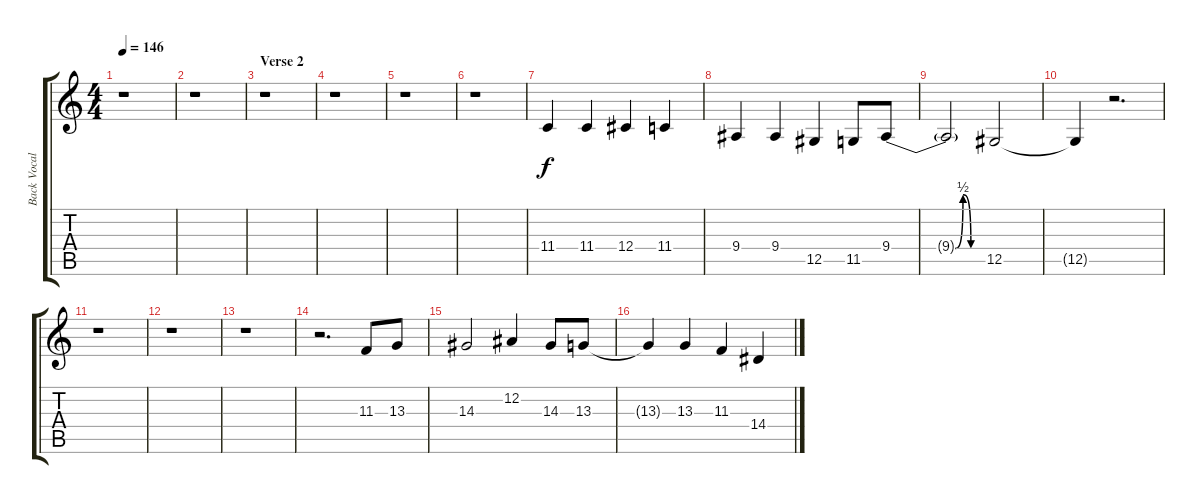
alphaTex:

\track ("Back Vocal" "Back Vocal") {instrument viola}
\staff {score tabs}
\tuning (Eb4 Bb3 Gb3 Db3 Ab2 Eb2) {hide}
\ts (4 4)
\tempo 146
\clef g2
\ks c
r.1{dy f} |
r.1 |
\section ("" "Verse 2")
r.1 |
r.1 |
r.1 |
r.1 |
11.4.4 11.4.4 12.4.4 11.4.4 |
9.4.4 9.4.4 12.5.4 11.5.8 9.4{be (custom 0 0 40 0 45 2 50 0 60 0)}.8 |
9.4{t}.2 12.5.2 |
12.5{t}.4 r.2{d} |
r.1 |
r.1 |
r.1 |
r.2{d} 11.3.8 13.3.8 |
14.3.2 12.2.4 14.3.8 13.3.8 |
13.3{t}.4 13.3.4 11.3.4 14.4.4
